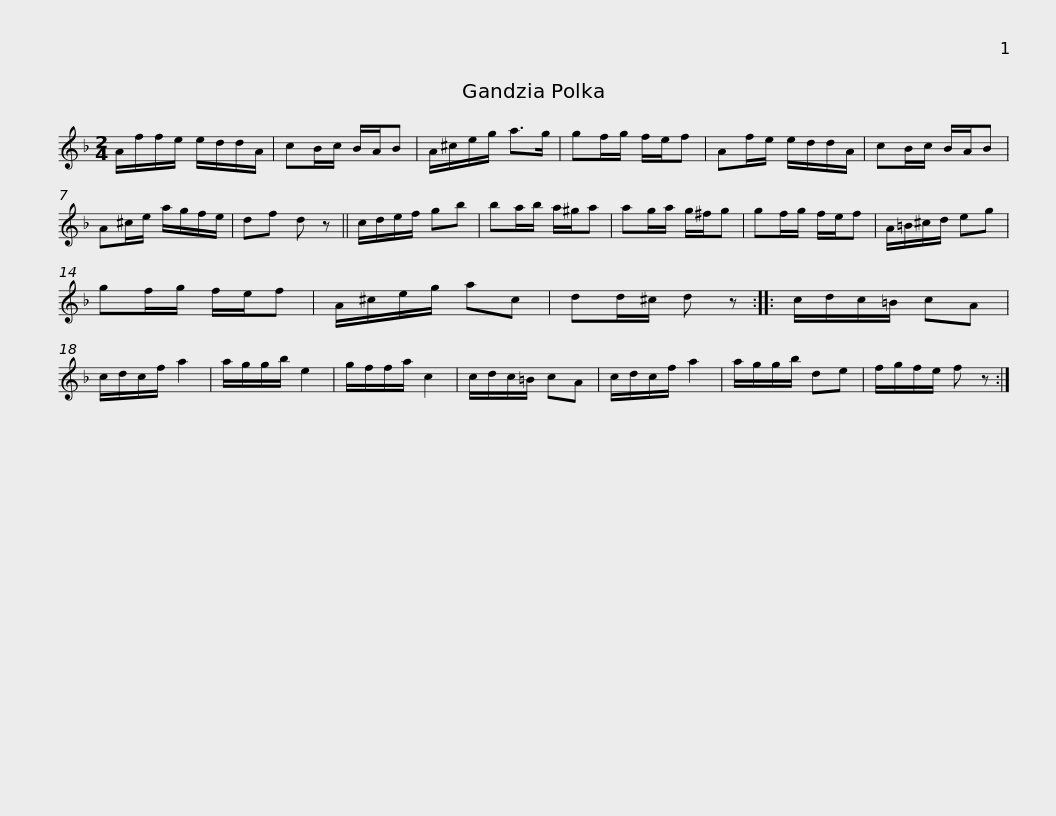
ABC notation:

X:1
L:1/8
M:2/4
I:linebreak $
K:Dmin
V:1 treble
V:1
 A/f/f/e/ e/d/d/A/ | cB/c/ B/A/B | A/^c/e/g/ a>g | gf/g/ f/e/f | Af/e/ e/d/d/A/ | %5
 cB/c/ B/A/B | A^c/e/ a/g/f/e/ |$ df d z || c/d/e/f/ gb | ba/b/ a/^g/a | %10
 ag/a/ g/^f/g | gf/g/ f/e/f | A/=B/^c/d/ eg | gf/g/ f/e/f |$ A/^c/e/g/ ac | %15
 dd/^c/ d z :: c/d/c/=B/ cA | c/d/c/f/ a2 | a/g/g/b/ e2 | g/f/f/a/ c2 | %20
 c/d/c/=B/ cA | c/d/c/f/ a2 |$ a/g/g/b/ de | f/g/f/e/ f z :| %24
